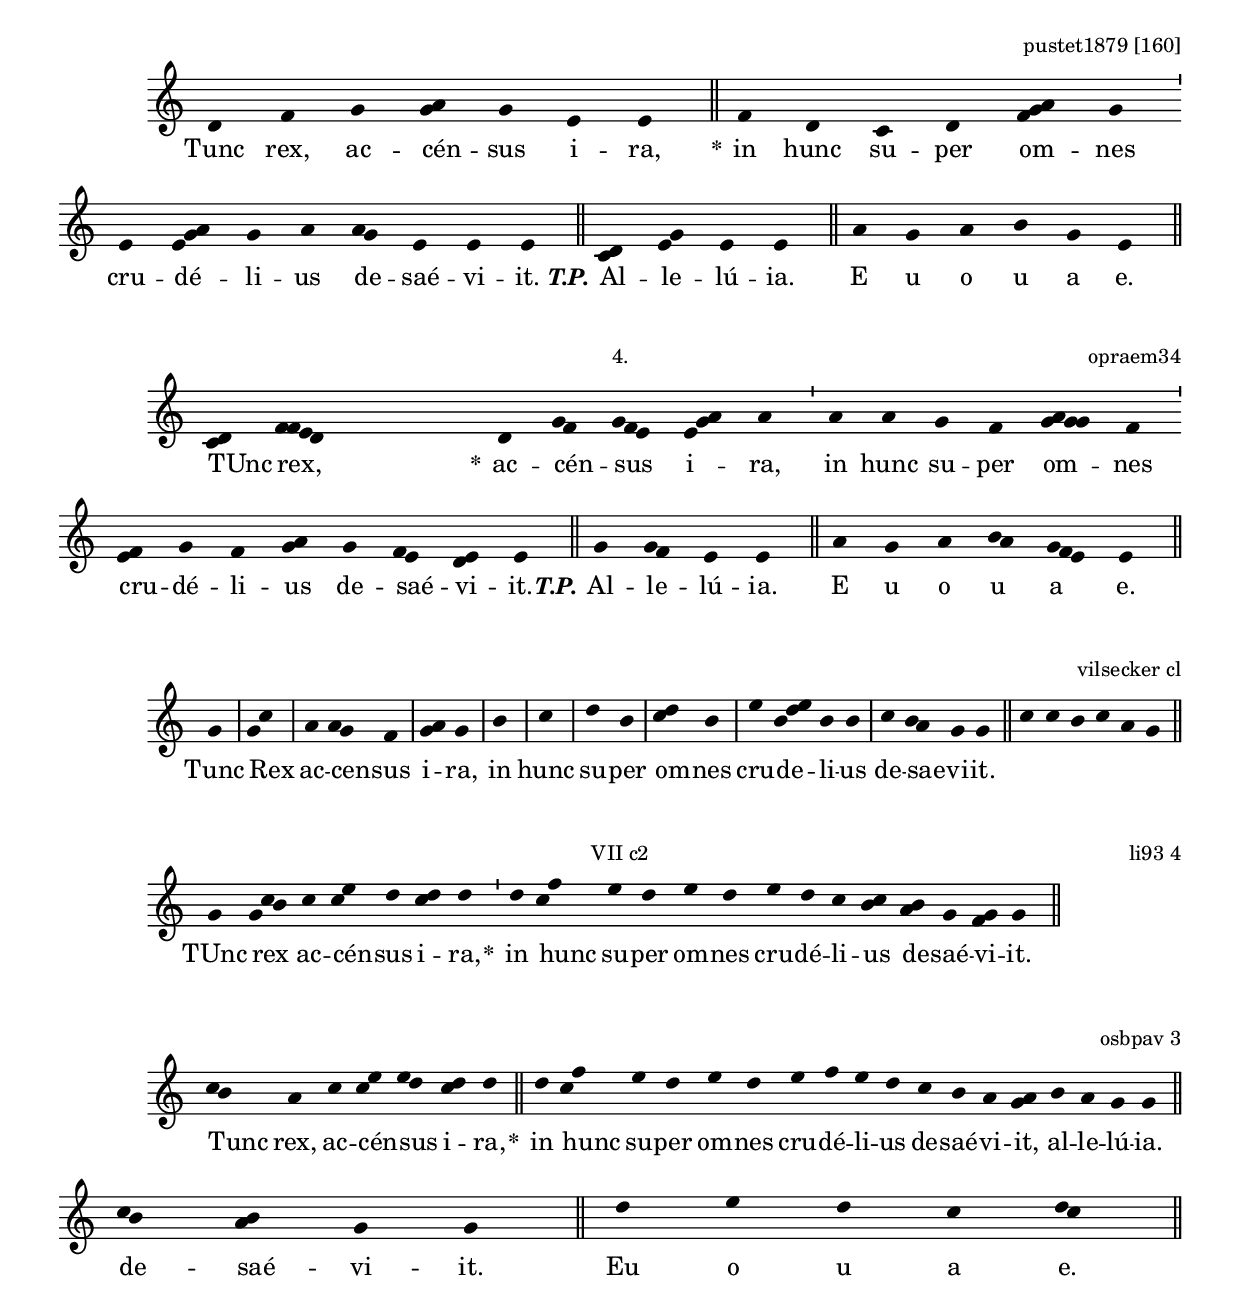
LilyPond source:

\version "2.19.32"

\include "../lib/synopsis.ily"

\score {
  \transpose c c' {
    \plainchant
    d4 f g \melisma{ g a } g e e \bar "||"
    f d c d \melisma { f g a } g \bar "'"
    e \melisma { e g a } g a \melisma { a g } e e e \bar "||"
    \melisma { c d } \melisma { e g } e e \bar "||"
    a g a b g e \bar "||"
  }
  \addlyrics {
    Tunc rex, ac -- cén -- sus i -- ra, \set stanza = \markup{"*"}
    in hunc su -- per om -- nes
    cru -- dé -- li -- us de -- saé -- vi -- it.
    \set stanza = \markup{\italic{T.P.}} Al -- le -- lú -- ia.
    E u o u a e.
  }
  \header {
    fontes = "pustet1879 [160]"
  }
}

\score {
  \transpose c c' {
    \plainchant
    \melisma { c4 d } \bar "" \melisma { f f e d } \bar "" s \bar "" d \melisma { g f } \melisma { g f e } \bar "" \melisma { e g a } a \bar "'"
    a \bar "" a \bar "" g f \bar "" \melisma { g a g g } f \bar "'"
    \melisma { e f } g f \melisma { g a } \bar "" g \melisma { f e } \melisma { d e } e \bar "||"
    g \melisma { g f } e e \bar "||"
    a \bar "" g \bar "" a \bar "" \melisma { b a } \bar "" \melisma { g f e } \bar "" e \bar "||"
  }
  \addlyrics {
    TUnc rex, \set stanza = \markup{"*"} ac -- cén -- sus i -- ra,
    in hunc su -- per om -- nes
    cru -- dé -- li -- us de -- saé -- vi -- it.
    \set stanza = \markup{\italic{T.P.}} Al -- le -- lú -- ia.
    E u o u a e.
  }
  \header {
    annotation = "4."
    mode = "4"
    office-part = "antiphona"
    fontes = "opraem34"
  }
}

\score {
  \transpose c c' {
    \plainchant
    g4 \bar "|" \melisma { g c' } \bar "|" a \melisma { a g } f \bar "|" \melisma { g a } g \bar "|"
    b \bar "|" c' \bar "|" d' b \bar "|" \melisma { c' d' } b \bar "|"
    e' \melisma { b d' e' } b b \bar "|" c' \melisma { b a } g g \bar "||"
    c' c' b c' a g \bar "||"
  }
  \addlyrics {
    Tunc Rex ac -- cen -- sus i -- ra,
    in hunc su -- per om -- nes
    cru -- de -- li -- us de -- sae -- vi -- it.
  }
  \header {
    fontes = "vilsecker cl"
  }
}

\score {
  \transpose c c' {
    \plainchant
    g4 \melisma { g c' b } c' \melisma { c' e' } d' \melisma { c' d' } d' \bar "'"
    d' \melisma { c' f' } e' d' e' d' e' d' c' \melisma { b c' } \melisma { a b } g \melisma { f g } g4. \bar "||"
  }
  \addlyrics {
    TUnc rex ac -- cén -- sus i -- ra, \set stanza = \markup{"*"}
    in hunc su -- per om -- nes cru -- dé -- li -- us de -- saé -- vi -- it.
    % Sic. Alleluia deest.
  }
  \header {
    annotation = "VII c2"
    fontes = "li93 4"
  }
}

\score {
  \transpose c c' {
    \plainchant
    \melisma { c'4 b } a c' \melisma { c' e' } \melisma { e' d' } \melisma { c' d' } d' \bar "||"
    d' \melisma { c' f' } e' d' e' d'
    e' f' e' d' c' b a \melisma { g a } b a g g \bar "||"
    \melisma { c' b } \melisma { a b } g g \bar "||"
    d' e' d' c' \melisma { d' c' } \bar "||"
  }
  \addlyrics {
    Tunc rex, ac -- cén -- sus i -- ra, \set stanza = \markup{"*"}
    in hunc su -- per om -- nes
    cru -- dé -- li -- us de -- saé -- vi -- it, al -- le -- lú -- ia.
    de -- saé -- vi -- it.
    Eu o u a e.
  }
  \header {
    fontes = "osbpav 3"
  }
}

%{
\score {
  \transpose c c' {
    \plainchant

  }
  \addlyrics {

  }
  \header {
    fontes = ""
  }
}
%}